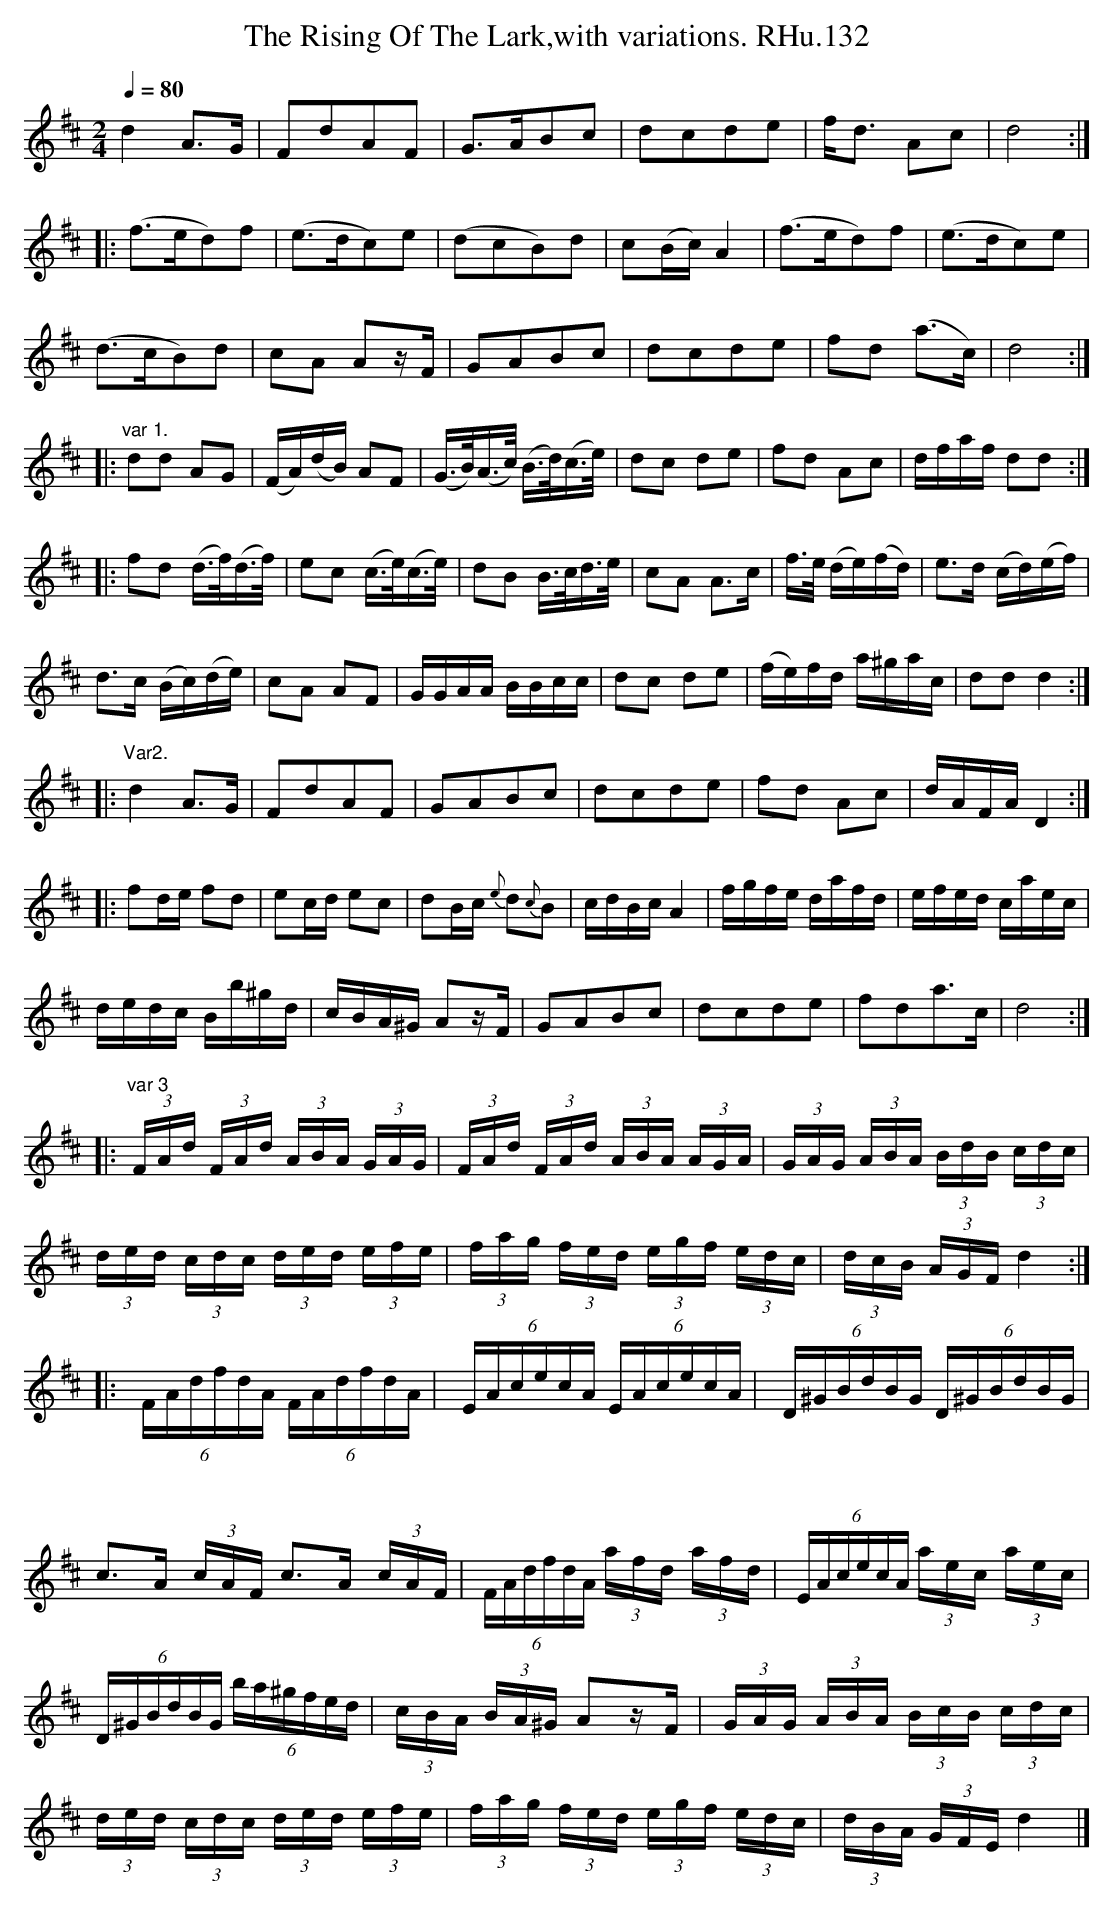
X:1
T:Rising Of The Lark,with variations. RHu.132, The
M:2/4
L:1/16
Q:1/4=80
K:D
d4A3G|F2d2A2F2|G3AB2c2|d2c2d2e2|\
fd3 A2c2|d8:|
|:(f3ed2)f2|(e3dc2)e2|\
(d2c2B2)d2|c2(Bc)A4|(f3ed2)f2|(e3dc2)e2|
(d3cB2)d2|c2A2 A2zF|G2A2B2c2|d2c2d2e2|\
f2d2 (a3c)|d8:|
|:"var 1."d2d2 A2G2|(FA)(dB) A2F2|\
(G>B)(A>c) (B>d)(c>e)|d2c2 d2e2|f2d2 A2c2|dfaf d2d2:|
|:f2d2 (d>f)(d>f)|e2c2 (c>e)(c>e)|d2B2 B>cd>e|c2A2 A3c|\
f>e (de)(fd)|e3d (cd)(ef)|
d3c (Bc)(de)|c2A2 A2F2|GGAA BBcc|\
d2c2 d2e2|(fe)fd a^gac|d2d2 d4:|
|:"Var2."d4A3G|F2d2A2F2|G2A2B2c2|d2c2d2e2|\
f2d2 A2c2|dAFA D4:|
|:f2de f2d2|e2cd e2c2|\
d2Bc {e}d2{c}B2|cdBcA4|fgfe dafd|efed caec|
dedc Bb^gd|cBA^G A2zF|G2A2B2c2|d2c2d2e2|\
f2d2a3c|d8:|
|:"var 3"(3FAd (3FAd (3ABA (3GAG|(3FAd (3FAd (3ABA (3AGA|\
(3GAG (3ABA (3BdB (3cdc|
(3ded (3cdc (3ded (3efe|\
(3fag (3fed (3egf (3edc|(3dcB (3AGFd4:|
|:(6FAdfdA (6FAdfdA|(6EAcecA (6EAcecA|(6D^GBdBG (6D^GBdBG|
c3A (3cAF c3A (3cAF|(6FAdfdA (3afd (3afd|(6EAcecA (3aec (3aec|
(6D^GBdBG (6ba^gfed|(3cBA (3BA^G A2zF|(3GAG (3ABA (3BcB (3cdc|
(3ded (3cdc (3ded (3efe|(3fag (3fed (3egf (3edc|(3dBA (3GFE d4|]
